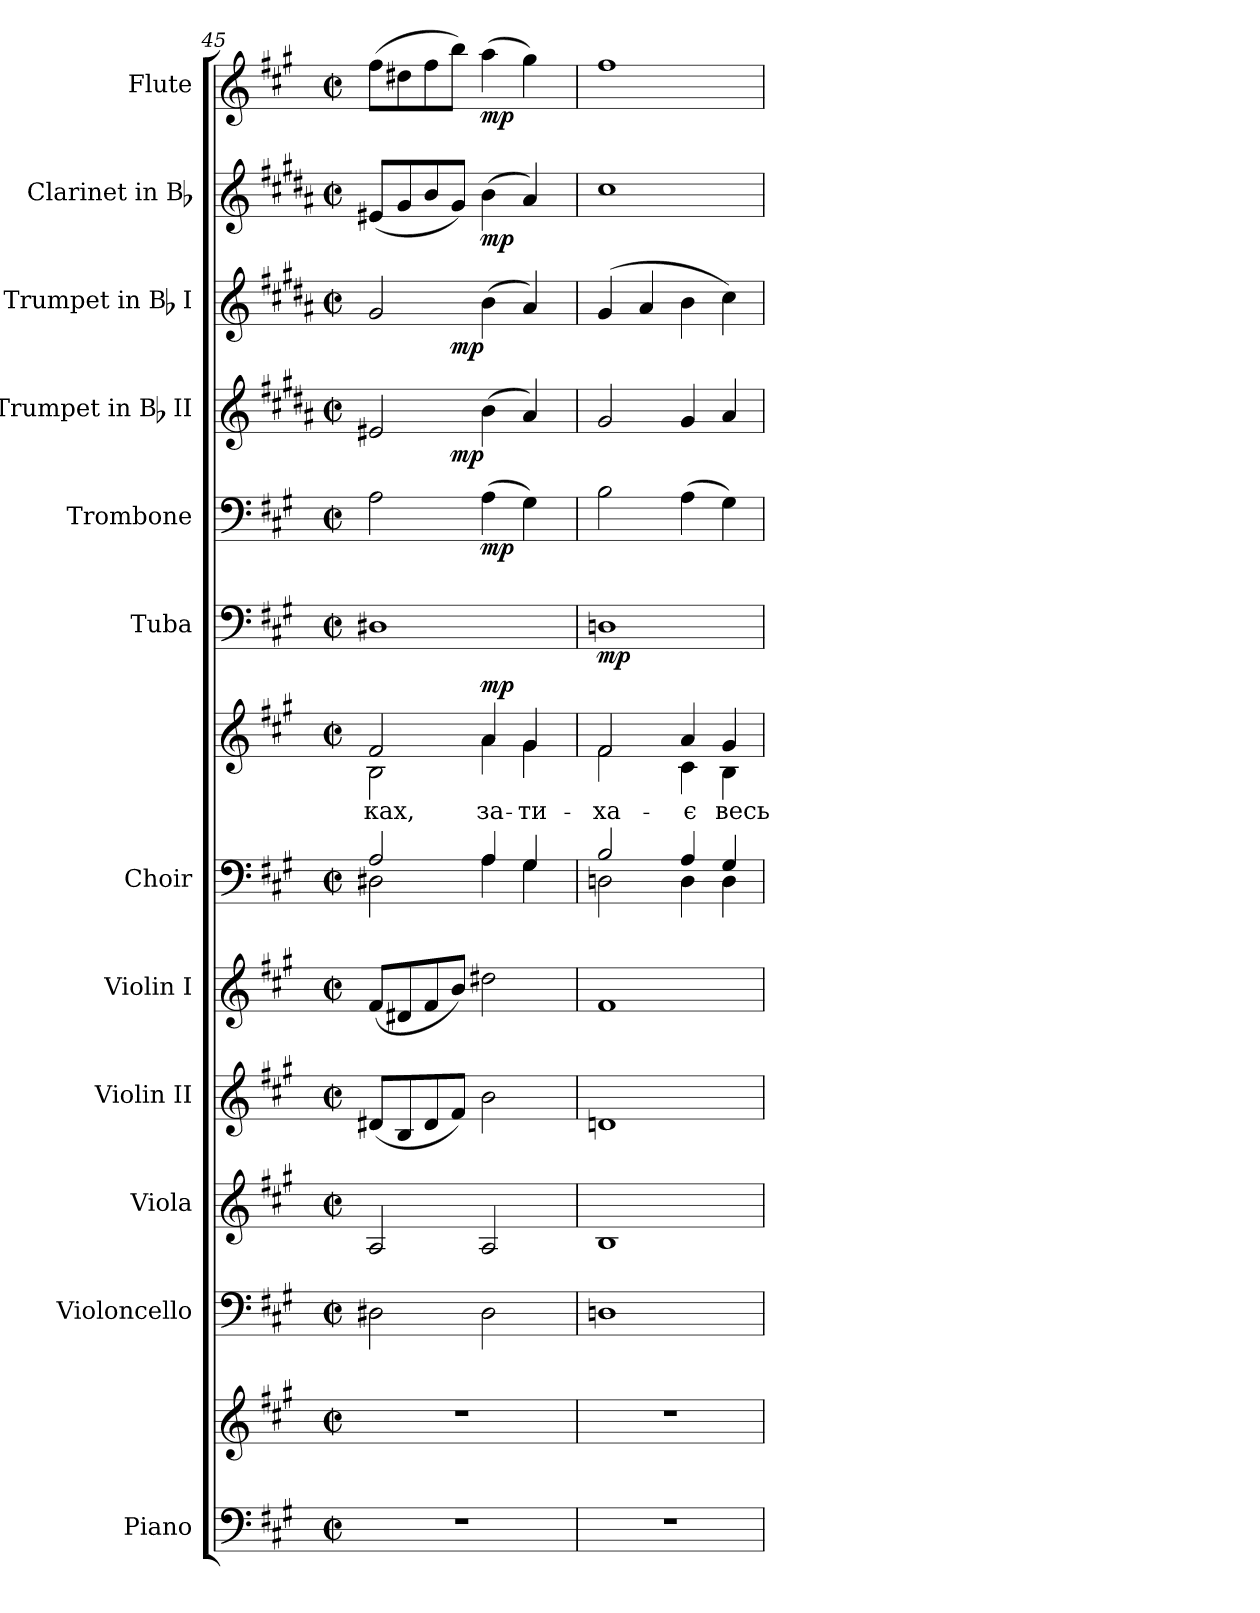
**kern	**kern	**kern	**kern	**kern	**kern	**kern	**kern	**text	**dynam	**kern	**dynam	**kern	**dynam	**kern	**dynam	**kern	**dynam	**kern	**dynam	**kern	**dynam
*part12	*part12	*part11	*part10	*part9	*part8	*part7	*part7	*part7	*part7	*part6	*part6	*part5	*part5	*part4	*part4	*part3	*part3	*part2	*part2	*part1	*part1
*staff14	*staff13	*staff12	*staff11	*staff10	*staff9	*staff8	*staff7	*staff7	*staff7/8	*staff6	*staff6	*staff5	*staff5	*staff4	*staff4	*staff3	*staff3	*staff2	*staff2	*staff1	*staff1
*I"Piano	*	*I"Violoncello	*I"Viola	*I"Violin II	*I"Violin I	*I"Choir	*	*	*	*I"Tuba	*	*I"Trombone	*	*I"Trumpet in Bb II	*	*I"Trumpet in Bb I	*	*I"Clarinet in Bb	*	*I"Flute	*
*	*	*	*	*	*	*	*	*	*	*I'Tba.	*	*I'Tbn.	*	*I'Tpt.	*	*I'Tpt.	*	*I'Cl.	*	*I'Fl.	*
!!LO:PB:g=z
*clefF4	*clefG2	*clefF4	*clefG2	*clefG2	*clefG2	*clefF4	*clefG2	*	*	*clefF4	*	*clefF4	*	*clefG2	*	*clefG2	*	*clefG2	*	*clefG2	*
*	*	*	*	*	*	*	*	*	*	*	*	*	*	*ITrd1c2	*	*ITrd1c2	*	*ITrd1c2	*	*	*
*k[f#c#g#]	*k[f#c#g#]	*k[f#c#g#]	*k[f#c#g#]	*k[f#c#g#]	*k[f#c#g#]	*k[f#c#g#]	*k[f#c#g#]	*	*	*k[f#c#g#]	*	*k[f#c#g#]	*	*k[f#c#g#]	*	*k[f#c#g#]	*	*k[f#c#g#]	*	*k[f#c#g#]	*
*f#:	*f#:	*f#:	*f#:	*f#:	*f#:	*f#:	*f#:	*	*	*f#:	*	*f#:	*	*f#:	*	*f#:	*	*f#:	*	*f#:	*
*M2/2	*M2/2	*M2/2	*M2/2	*M2/2	*M2/2	*M2/2	*M2/2	*	*	*M2/2	*	*M2/2	*	*M2/2	*	*M2/2	*	*M2/2	*	*M2/2	*
*met(c|)	*met(c|)	*met(c|)	*met(c|)	*met(c|)	*met(c|)	*met(c|)	*met(c|)	*	*	*met(c|)	*	*met(c|)	*	*met(c|)	*	*met(c|)	*	*met(c|)	*	*met(c|)	*
=45	=45	=45	=45	=45	=45	=45	=45	=45	=45	=45	=45	=45	=45	=45	=45	=45	=45	=45	=45	=45	=45
*	*	*	*	*	*	*^	*	*	*	*	*	*	*	*	*	*	*	*	*	*	*
!	!	!	!	!	!	!	!	!	!LO:LY:b:color=#000000	!	!	!	!	!	!	!	!	!	!	!	!	!
*	*	*	*	*	*	*	*	*^	*	*	*	*	*	*	*^	*	*^	*	*	*	*	*
1r	1r	2D#Xi\	2Ai/	(8d#Xi/L	(8f#i/L	2Ai/	2D#Xi\	2f#i/	2Bi\	-ках,	.	1D#Xi	.	2Ai\	.	2d#Xi/	4.ryy	.	2f#i/	4.ryy	.	(8d#Xi/L	.	(8ff#i\L	.
.	.	.	.	8Bi/	8d#Xi/	.	.	.	.	.	.	.	.	.	.	.	.	.	.	.	.	8f#i/	.	8dd#Xi\	.
.	.	.	.	8d#i/	8f#i/	.	.	.	.	.	.	.	.	.	.	.	.	.	.	.	.	8ai/	.	8ff#i\	.
.	.	.	.	8f#i/J)	8bi/J)	.	.	.	.	.	.	.	.	.	.	.	2ryy	mp	.	2ryy	mp	8f#i/J)	.	8bbi\J)	.
!	!	!	!	!	!	!	!	!	!	!LO:LY:b:color=#000000	!	!	!	!	!	!	!	!	!	!	!	!	!	!	!
.	.	2D#i\	2Ai/	2bi\	2dd#Xi\	4Ai/	4Ai\	4ai/	4ai\	за-	mp	.	.	(4Ai\	mp	(4ai\	.	.	(4ai\	.	.	(4ai\	mp	(4aai\	mp
!	!	!	!	!	!	!	!	!	!	!LO:LY:b:color=#000000	!	!	!	!	!	!	!	!	!	!	!	!	!	!	!
.	.	.	.	.	.	4G#i/	4G#i\	4g#i/	4g#i\	-ти-	.	.	.	4G#i\)	.	4g#i/)	.	.	4g#i/)	.	.	4g#i/)	.	4gg#i\)	.
.	.	.	.	.	.	.	.	.	.	.	.	.	.	.	.	.	8ryy	.	.	8ryy	.	.	.	.	.
*	*	*	*	*	*	*	*	*	*	*	*	*	*	*	*	*v	*v	*	*	*	*	*	*	*	*
*	*	*	*	*	*	*	*	*	*	*	*	*	*	*	*	*	*	*v	*v	*	*	*	*	*
=46	=46	=46	=46	=46	=46	=46	=46	=46	=46	=46	=46	=46	=46	=46	=46	=46	=46	=46	=46	=46	=46	=46	=46
*	*	*	*	*	*	*	*	*	*	*	*	*	*	*	*	*^	*	*^	*	*	*	*	*
!	!	!	!	!	!	!	!	!	!	!LO:LY:b:color=#000000	!	!	!	!	!	!	!	!	!	!	!	!	!	!	!
*	*	*	*	*	*	*	*	*	*	*	*	*	*	*	*	*v	*v	*	*	*	*	*	*	*	*
*	*	*	*	*	*	*	*	*	*	*	*	*	*	*	*	*	*	*v	*v	*	*	*	*	*
1r	1r	1Dni	1Bi	1dni	1f#i	2Bi/	2Dni\	2f#i/	2f#i\	-ха-	.	1Dni	mp	2Bi\	.	2f#i/	.	(4f#i/	.	1bi	.	1ff#i	.
.	.	.	.	.	.	.	.	.	.	.	.	.	.	.	.	.	.	4g#i/	.	.	.	.	.
!	!	!	!	!	!	!	!	!	!	!LO:LY:b:color=#000000	!	!	!	!	!	!	!	!	!	!	!	!	!
.	.	.	.	.	.	4Ai/	4Di\	4ai/	4c#i\	-є	.	.	.	(4Ai\	.	4f#i/	.	4ai\	.	.	.	.	.
!	!	!	!	!	!	!	!	!	!	!LO:LY:b:color=#000000	!	!	!	!	!	!	!	!	!	!	!	!	!
.	.	.	.	.	.	4G#i/	4Di\	4g#i/	4Bi\	весь	.	.	.	4G#i\)	.	4g#i/	.	4bi\)	.	.	.	.	.
*	*	*	*	*	*	*v	*v	*	*	*	*	*	*	*	*	*	*	*	*	*	*	*	*
*	*	*	*	*	*	*	*v	*v	*	*	*	*	*	*	*	*	*	*	*	*	*	*
=	=	=	=	=	=	=	=	=	=	=	=	=	=	=	=	=	=	=	=	=	=
*-	*-	*-	*-	*-	*-	*-	*-	*-	*-	*-	*-	*-	*-	*-	*-	*-	*-	*-	*-	*-	*-
